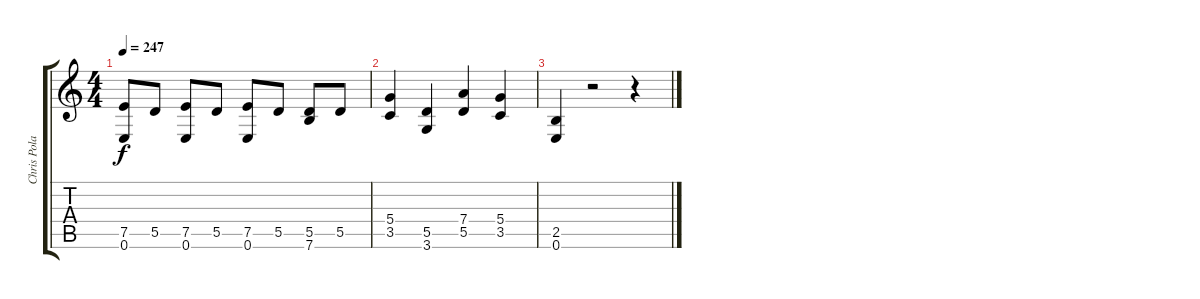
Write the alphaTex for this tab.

\track ("Chris Poland (Lead Guitar)" "Chris Pola") {instrument distortionguitar}
\staff {score tabs}
\tuning (E4 B3 G3 D3 A2 E2) {hide}
\ts (4 4)
\tempo 247
\clef g2
\ks c
(7.5 0.6).8{dy f} 5.5.8 (7.5 0.6).8 5.5.8 (7.5 0.6).8 5.5.8 (5.5 7.6).8 5.5.8 |
(5.4 3.5).4 (5.5 3.6).4 (7.4 5.5).4 (5.4 3.5).4 |
(2.5 0.6).4 r.2 r.4
